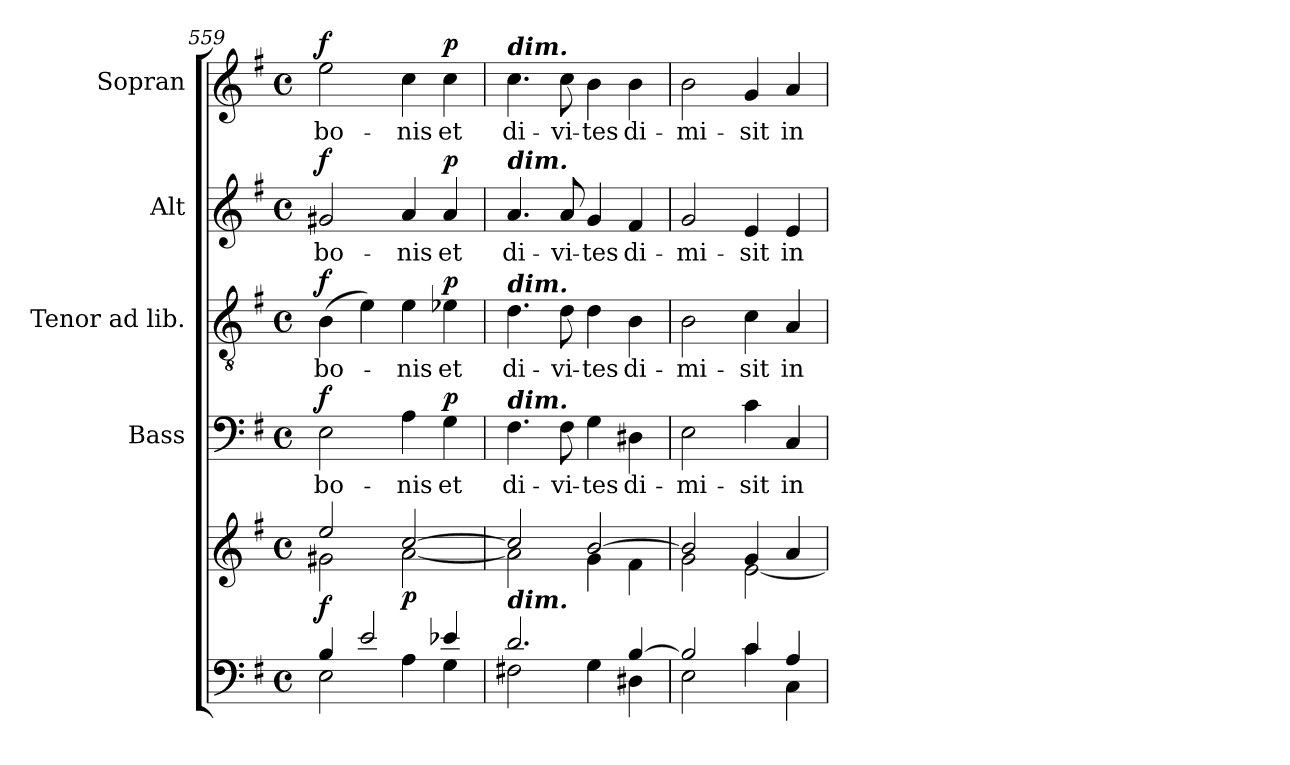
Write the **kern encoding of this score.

**kern	**kern	**dynam	**kern	**text	**dynam	**kern	**text	**dynam	**kern	**text	**dynam	**kern	**text	**dynam
*part5	*part5	*part5	*part4	*part4	*part4	*part3	*part3	*part3	*part2	*part2	*part2	*part1	*part1	*part1
*staff6	*staff5	*staff5/6	*staff4	*staff4	*staff4	*staff3	*staff3	*staff3	*staff2	*staff2	*staff2	*staff1	*staff1	*staff1
*	*	*	*I"Bass	*	*	*I"Tenor ad lib.	*	*	*I"Alt	*	*	*I"Sopran	*	*
*	*	*	*I'B.	*	*	*I'T.	*	*	*I'A.	*	*	*I'S.	*	*
*clefF4	*clefG2	*	*clefF4	*	*	*clefGv2	*	*	*clefG2	*	*	*clefG2	*	*
*k[f#]	*k[f#]	*	*k[f#]	*	*	*k[f#]	*	*	*k[f#]	*	*	*k[f#]	*	*
*G:	*G:	*	*G:	*	*	*G:	*	*	*G:	*	*	*G:	*	*
*M4/4	*M4/4	*	*M4/4	*	*	*M4/4	*	*	*M4/4	*	*	*M4/4	*	*
*met(c)	*met(c)	*	*met(c)	*	*	*met(c)	*	*	*met(c)	*	*	*met(c)	*	*
=559	=559	=559	=559	=559	=559	=559	=559	=559	=559	=559	=559	=559	=559	=559
*^	*^	*	*	*	*	*	*	*	*	*	*	*	*	*
!	!	!	!	!LO:DY:b	!	!LO:LY:b	!LO:DY:a	!	!LO:LY:b	!LO:DY:a	!	!LO:LY:b	!LO:DY:a	!	!LO:LY:b	!LO:DY:a
4B/	2E\	2ee/	2g#X\	f	2E\	bo-	f	(>4B\	bo-	f	2g#X/	bo-	f	2ee\	bo-	f
2e/	.	.	.	.	.	.	.	4e\)	.	.	.	.	.	.	.	.
!	!	!	!	!LO:DY:b	!	!LO:LY:b	!	!	!LO:LY:b	!	!	!LO:LY:b	!	!	!LO:LY:b	!
.	4A\	[>2cc/	[<2a\	p	4A\	-nis	.	4e\	-nis	.	4a/	-nis	.	4cc\	-nis	.
!	!	!	!	!	!	!LO:LY:b	!LO:DY:a	!	!LO:LY:b	!LO:DY:a	!	!LO:LY:b	!LO:DY:a	!	!LO:LY:b	!LO:DY:a
4e-X/	4G\	.	.	.	4G\	et	p	4e-X\	et	p	4a/	et	p	4cc\	et	p
=560	=560	=560	=560	=560	=560	=560	=560	=560	=560	=560	=560	=560	=560	=560	=560	=560
!	!	!	!	!	!	!	!	!	!	!	!	!	!	!LO:TX:a:Bi:t=dim.	!	!
!	!	!	!	!	!	!	!	!	!	!	!LO:TX:a:Bi:t=dim.	!	!	!	!	!
!	!	!	!	!	!	!	!	!LO:TX:a:Bi:t=dim.	!	!	!	!	!	!	!	!
!	!	!	!	!	!LO:TX:a:Bi:t=dim.	!	!	!	!	!	!	!	!	!	!	!
!	!	!LO:TX:b:Bi:t=dim.	!	!	!	!	!	!	!	!	!	!	!	!	!	!
!	!	!	!	!	!	!LO:LY:b	!	!	!LO:LY:b	!	!	!LO:LY:b	!	!	!LO:LY:b	!
2.d/	2F#X\	2cc/]	2a\]	.	4.F#\	di-	.	4.d\	di-	.	4.a/	di-	.	4.cc\	di-	.
!	!	!	!	!	!	!LO:LY:b	!	!	!LO:LY:b	!	!	!LO:LY:b	!	!	!LO:LY:b	!
.	.	.	.	.	8F#\	-vi-	.	8d\	-vi-	.	8a/	-vi-	.	8cc\	-vi-	.
!	!	!	!	!	!	!LO:LY:b	!	!	!LO:LY:b	!	!	!LO:LY:b	!	!	!LO:LY:b	!
.	4G\	[>2b/	4g\	.	4G\	-tes	.	4d\	-tes	.	4g/	-tes	.	4b\	-tes	.
!	!	!	!	!	!	!LO:LY:b	!	!	!LO:LY:b	!	!	!LO:LY:b	!	!	!LO:LY:b	!
[>4B/	4D#X\	.	4f#\	.	4D#X\	di-	.	4B\	di-	.	4f#/	di-	.	4b\	di-	.
=561	=561	=561	=561	=561	=561	=561	=561	=561	=561	=561	=561	=561	=561	=561	=561	=561
!	!	!	!	!	!	!LO:LY:b	!	!	!LO:LY:b	!	!	!LO:LY:b	!	!	!LO:LY:b	!
2B/]	2E\	2b/]	2g\	.	2E\	-mi-	.	2B\	-mi-	.	2g/	-mi-	.	2b\	-mi-	.
!	!	!	!	!	!	!LO:LY:b	!	!	!LO:LY:b	!	!	!LO:LY:b	!	!	!LO:LY:b	!
4c/	4c\	4g/	[<2e\	.	4c\	-sit	.	4c\	-sit	.	4e/	-sit	.	4g/	-sit	.
!	!	!	!	!	!	!LO:LY:b	!	!	!LO:LY:b	!	!	!LO:LY:b	!	!	!LO:LY:b	!
4A/	4C\	4a/	.	.	4C/	in-	.	4A/	in-	.	4e/	in-	.	4a/	in-	.
*v	*v	*	*	*	*	*	*	*	*	*	*	*	*	*	*	*
*	*v	*v	*	*	*	*	*	*	*	*	*	*	*	*	*
=	=	=	=	=	=	=	=	=	=	=	=	=	=	=
*-	*-	*-	*-	*-	*-	*-	*-	*-	*-	*-	*-	*-	*-	*-
